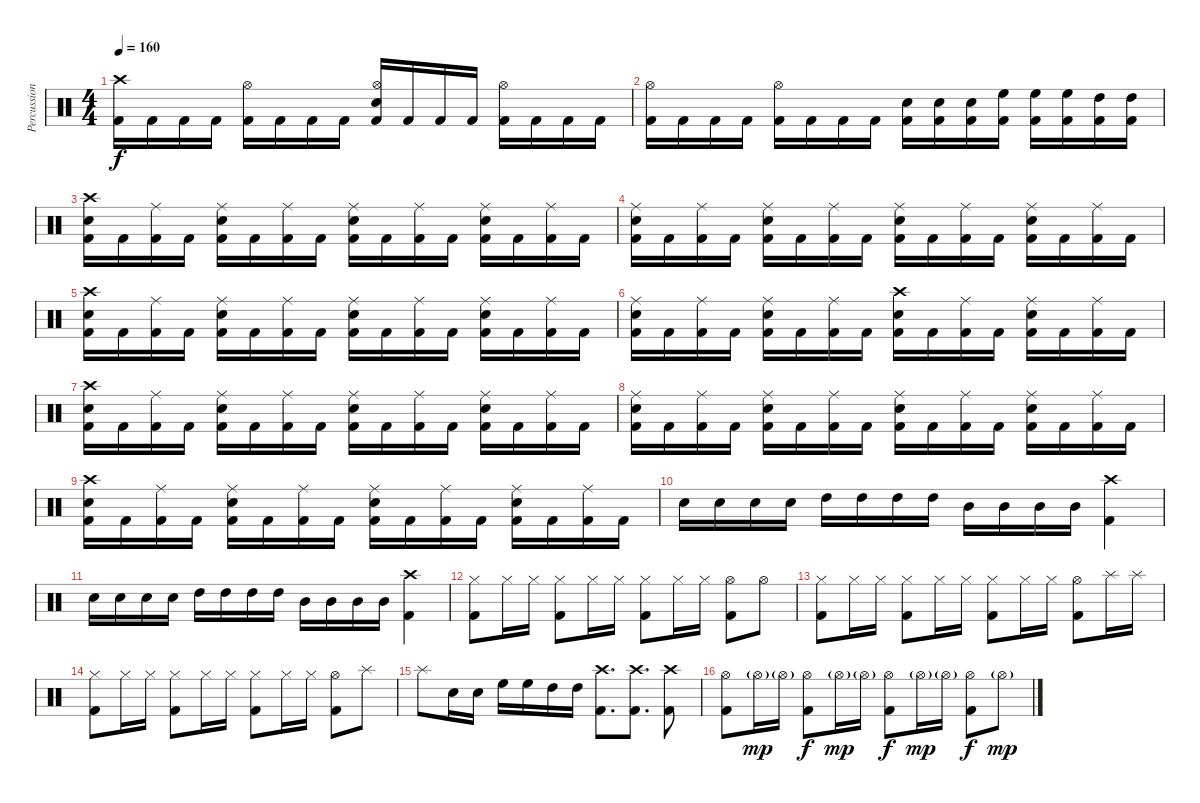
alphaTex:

\track ("Percussioni" "Percussion") {instrument percussion}
\staff {score}
\articulation defaults
\ts (4 4)
\tempo 160
\clef neutral
\ks c
("Crash high (hit)" "Kick (hit) 2").16{dy f} "Kick (hit) 2".16 "Kick (hit) 2".16 "Kick (hit) 2".16 ("Hi-Hat (open)" "Kick (hit) 2").16 "Kick (hit) 2".16 "Kick (hit) 2".16 "Kick (hit) 2".16 ("Hi-Hat (open)" "Electric Snare (hit)" "Kick (hit) 2").16 "Kick (hit) 2".16 "Kick (hit) 2".16 "Kick (hit) 2".16 ("Hi-Hat (open)" "Kick (hit) 2").16 "Kick (hit) 2".16 "Kick (hit) 2".16 "Kick (hit) 2".16 |
("Hi-Hat (open)" "Kick (hit) 2").16 "Kick (hit) 2".16 "Kick (hit) 2".16 "Kick (hit) 2".16 ("Hi-Hat (open)" "Kick (hit) 2").16 "Kick (hit) 2".16 "Kick (hit) 2".16 "Kick (hit) 2".16 ("Electric Snare (hit)" "Kick (hit) 2").16 ("Electric Snare (hit)" "Kick (hit) 2").16 ("Electric Snare (hit)" "Kick (hit) 2").16 ("High Floor Tom (hit)" "Kick (hit) 2").16 ("High Floor Tom (hit)" "Kick (hit) 2").16 ("High Floor Tom (hit)" "Kick (hit) 2").16 ("High Tom (hit)" "Kick (hit) 2").16 ("High Tom (hit)" "Kick (hit) 2").16 |
("Crash high (hit)" "Electric Snare (hit)" "Kick (hit) 2").16 "Kick (hit) 2".16 ("Ride (middle)" "Kick (hit) 2").16 "Kick (hit) 2".16 ("Ride (middle)" "Electric Snare (hit)" "Kick (hit) 2").16 "Kick (hit) 2".16 ("Ride (middle)" "Kick (hit) 2").16 "Kick (hit) 2".16 ("Ride (middle)" "Electric Snare (hit)" "Kick (hit) 2").16 "Kick (hit) 2".16 ("Ride (middle)" "Kick (hit) 2").16 "Kick (hit) 2".16 ("Ride (middle)" "Electric Snare (hit)" "Kick (hit) 2").16 "Kick (hit) 2".16 ("Ride (middle)" "Kick (hit) 2").16 "Kick (hit) 2".16 |
("Ride (middle)" "Electric Snare (hit)" "Kick (hit) 2").16 "Kick (hit) 2".16 ("Ride (middle)" "Kick (hit) 2").16 "Kick (hit) 2".16 ("Ride (middle)" "Electric Snare (hit)" "Kick (hit) 2").16 "Kick (hit) 2".16 ("Ride (middle)" "Kick (hit) 2").16 "Kick (hit) 2".16 ("Ride (middle)" "Electric Snare (hit)" "Kick (hit) 2").16 "Kick (hit) 2".16 ("Ride (middle)" "Kick (hit) 2").16 "Kick (hit) 2".16 ("Ride (middle)" "Electric Snare (hit)" "Kick (hit) 2").16 "Kick (hit) 2".16 ("Ride (middle)" "Kick (hit) 2").16 "Kick (hit) 2".16 |
("Crash high (hit)" "Electric Snare (hit)" "Kick (hit) 2").16 "Kick (hit) 2".16 ("Ride (middle)" "Kick (hit) 2").16 "Kick (hit) 2".16 ("Ride (middle)" "Electric Snare (hit)" "Kick (hit) 2").16 "Kick (hit) 2".16 ("Ride (middle)" "Kick (hit) 2").16 "Kick (hit) 2".16 ("Ride (middle)" "Electric Snare (hit)" "Kick (hit) 2").16 "Kick (hit) 2".16 ("Ride (middle)" "Kick (hit) 2").16 "Kick (hit) 2".16 ("Ride (middle)" "Electric Snare (hit)" "Kick (hit) 2").16 "Kick (hit) 2".16 ("Ride (middle)" "Kick (hit) 2").16 "Kick (hit) 2".16 |
("Ride (middle)" "Electric Snare (hit)" "Kick (hit) 2").16 "Kick (hit) 2".16 ("Ride (middle)" "Kick (hit) 2").16 "Kick (hit) 2".16 ("Ride (middle)" "Electric Snare (hit)" "Kick (hit) 2").16 "Kick (hit) 2".16 ("Ride (middle)" "Kick (hit) 2").16 "Kick (hit) 2".16 ("Crash high (hit)" "Electric Snare (hit)" "Kick (hit) 2").16 "Kick (hit) 2".16 ("Ride (middle)" "Kick (hit) 2").16 "Kick (hit) 2".16 ("Ride (middle)" "Electric Snare (hit)" "Kick (hit) 2").16 "Kick (hit) 2".16 ("Ride (middle)" "Kick (hit) 2").16 "Kick (hit) 2".16 |
("Crash high (hit)" "Electric Snare (hit)" "Kick (hit) 2").16 "Kick (hit) 2".16 ("Ride (middle)" "Kick (hit) 2").16 "Kick (hit) 2".16 ("Ride (middle)" "Electric Snare (hit)" "Kick (hit) 2").16 "Kick (hit) 2".16 ("Ride (middle)" "Kick (hit) 2").16 "Kick (hit) 2".16 ("Ride (middle)" "Electric Snare (hit)" "Kick (hit) 2").16 "Kick (hit) 2".16 ("Ride (middle)" "Kick (hit) 2").16 "Kick (hit) 2".16 ("Ride (middle)" "Electric Snare (hit)" "Kick (hit) 2").16 "Kick (hit) 2".16 ("Ride (middle)" "Kick (hit) 2").16 "Kick (hit) 2".16 |
("Ride (middle)" "Electric Snare (hit)" "Kick (hit) 2").16 "Kick (hit) 2".16 ("Ride (middle)" "Kick (hit) 2").16 "Kick (hit) 2".16 ("Ride (middle)" "Electric Snare (hit)" "Kick (hit) 2").16 "Kick (hit) 2".16 ("Ride (middle)" "Kick (hit) 2").16 "Kick (hit) 2".16 ("Ride (middle)" "Electric Snare (hit)" "Kick (hit) 2").16 "Kick (hit) 2".16 ("Ride (middle)" "Kick (hit) 2").16 "Kick (hit) 2".16 ("Ride (middle)" "Electric Snare (hit)" "Kick (hit) 2").16 "Kick (hit) 2".16 ("Ride (middle)" "Kick (hit) 2").16 "Kick (hit) 2".16 |
("Crash high (hit)" "Electric Snare (hit)" "Kick (hit) 2").16 "Kick (hit) 2".16 ("Ride (middle)" "Kick (hit) 2").16 "Kick (hit) 2".16 ("Ride (middle)" "Electric Snare (hit)" "Kick (hit) 2").16 "Kick (hit) 2".16 ("Ride (middle)" "Kick (hit) 2").16 "Kick (hit) 2".16 ("Ride (middle)" "Electric Snare (hit)" "Kick (hit) 2").16 "Kick (hit) 2".16 ("Ride (middle)" "Kick (hit) 2").16 "Kick (hit) 2".16 ("Ride (middle)" "Electric Snare (hit)" "Kick (hit) 2").16 "Kick (hit) 2".16 ("Ride (middle)" "Kick (hit) 2").16 "Kick (hit) 2".16 |
"Electric Snare (hit)".16 "Electric Snare (hit)".16 "Electric Snare (hit)".16 "Electric Snare (hit)".16 "High Tom (hit)".16 "High Tom (hit)".16 "High Tom (hit)".16 "High Tom (hit)".16 "Mid Tom (hit)".16 "Mid Tom (hit)".16 "Mid Tom (hit)".16 "Mid Tom (hit)".16 ("Crash high (hit)" "Kick (hit) 2").4 |
"Electric Snare (hit)".16 "Electric Snare (hit)".16 "Electric Snare (hit)".16 "Electric Snare (hit)".16 "High Tom (hit)".16 "High Tom (hit)".16 "High Tom (hit)".16 "High Tom (hit)".16 "Mid Tom (hit)".16 "Mid Tom (hit)".16 "Mid Tom (hit)".16 "Mid Tom (hit)".16 ("Crash high (hit)" "Kick (hit) 2").4 |
("Hi-Hat (closed)" "Kick (hit) 2").8 "Hi-Hat (closed)".16 "Hi-Hat (closed)".16 ("Hi-Hat (closed)" "Kick (hit) 2").8 "Hi-Hat (closed)".16 "Hi-Hat (closed)".16 ("Hi-Hat (closed)" "Kick (hit) 2").8 "Hi-Hat (closed)".16 "Hi-Hat (closed)".16 ("Hi-Hat (open)" "Kick (hit) 2").8 "Hi-Hat (open)".8 |
("Hi-Hat (closed)" "Kick (hit) 2").8 "Hi-Hat (closed)".16 "Hi-Hat (closed)".16 ("Hi-Hat (closed)" "Kick (hit) 2").8 "Hi-Hat (closed)".16 "Hi-Hat (closed)".16 ("Hi-Hat (closed)" "Kick (hit) 2").8 "Hi-Hat (closed)".16 "Hi-Hat (closed)".16 ("Hi-Hat (open)" "Kick (hit) 2").8 "Splash (hit)".16 "Splash (hit)".16 |
("Hi-Hat (closed)" "Kick (hit) 2").8 "Hi-Hat (closed)".16 "Hi-Hat (closed)".16 ("Hi-Hat (closed)" "Kick (hit) 2").8 "Hi-Hat (closed)".16 "Hi-Hat (closed)".16 ("Hi-Hat (closed)" "Kick (hit) 2").8 "Hi-Hat (closed)".16 "Hi-Hat (closed)".16 ("Hi-Hat (open)" "Kick (hit) 2").8 "Splash (hit)".8 |
"Splash (hit)".8 "Electric Snare (hit)".16 "Electric Snare (hit)".16 "High Floor Tom (hit)".16 "High Floor Tom (hit)".16 "High Tom (hit)".16 "High Tom (hit)".16 ("Crash high (hit)" "Kick (hit) 2").8{d} ("Crash high (hit)" "Kick (hit) 2").8{d} ("Crash high (hit)" "Kick (hit) 2").8 |
("Hi-Hat (open)" "Kick (hit) 2").8 "Hi-Hat (open)"{g}.16{dy mp} "Hi-Hat (open)"{g}.16 ("Hi-Hat (open)" "Kick (hit) 2").8{dy f} "Hi-Hat (open)"{g}.16{dy mp} "Hi-Hat (open)"{g}.16 ("Hi-Hat (open)" "Kick (hit) 2").8{dy f} "Hi-Hat (open)"{g}.16{dy mp} "Hi-Hat (open)"{g}.16 ("Hi-Hat (open)" "Kick (hit) 2").8{dy f} "Hi-Hat (open)"{g}.8{dy mp}
